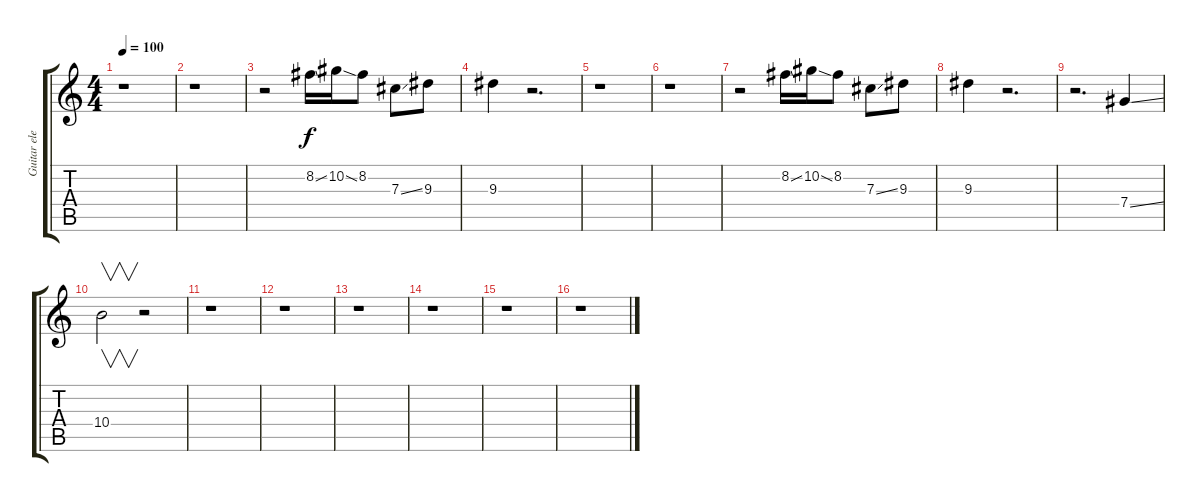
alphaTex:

\track ("Guitar elec" "Guitar ele") {instrument overdrivenguitar}
\staff {score tabs}
\tuning (Eb4 Bb3 Gb3 Db3 Ab2 Eb2) {hide}
\ts (4 4)
\tempo 100
\clef g2
\ks c
r.1{dy f instrument overdrivenguitar} |
r.1 |
r.2 8.2{ss}.16 10.2{ss}.16 8.2.8 7.3{ss}.8 9.3.8 |
9.3.4 r.2{d} |
r.1 |
r.1 |
r.2 8.2{ss}.16 10.2{ss}.16 8.2.8 7.3{ss}.8 9.3.8 |
9.3.4 r.2{d} |
r.2{d} 7.4{ss}.4 |
10.4.2{v} r.2 |
r.1 |
r.1 |
r.1 |
r.1 |
r.1 |
r.1
